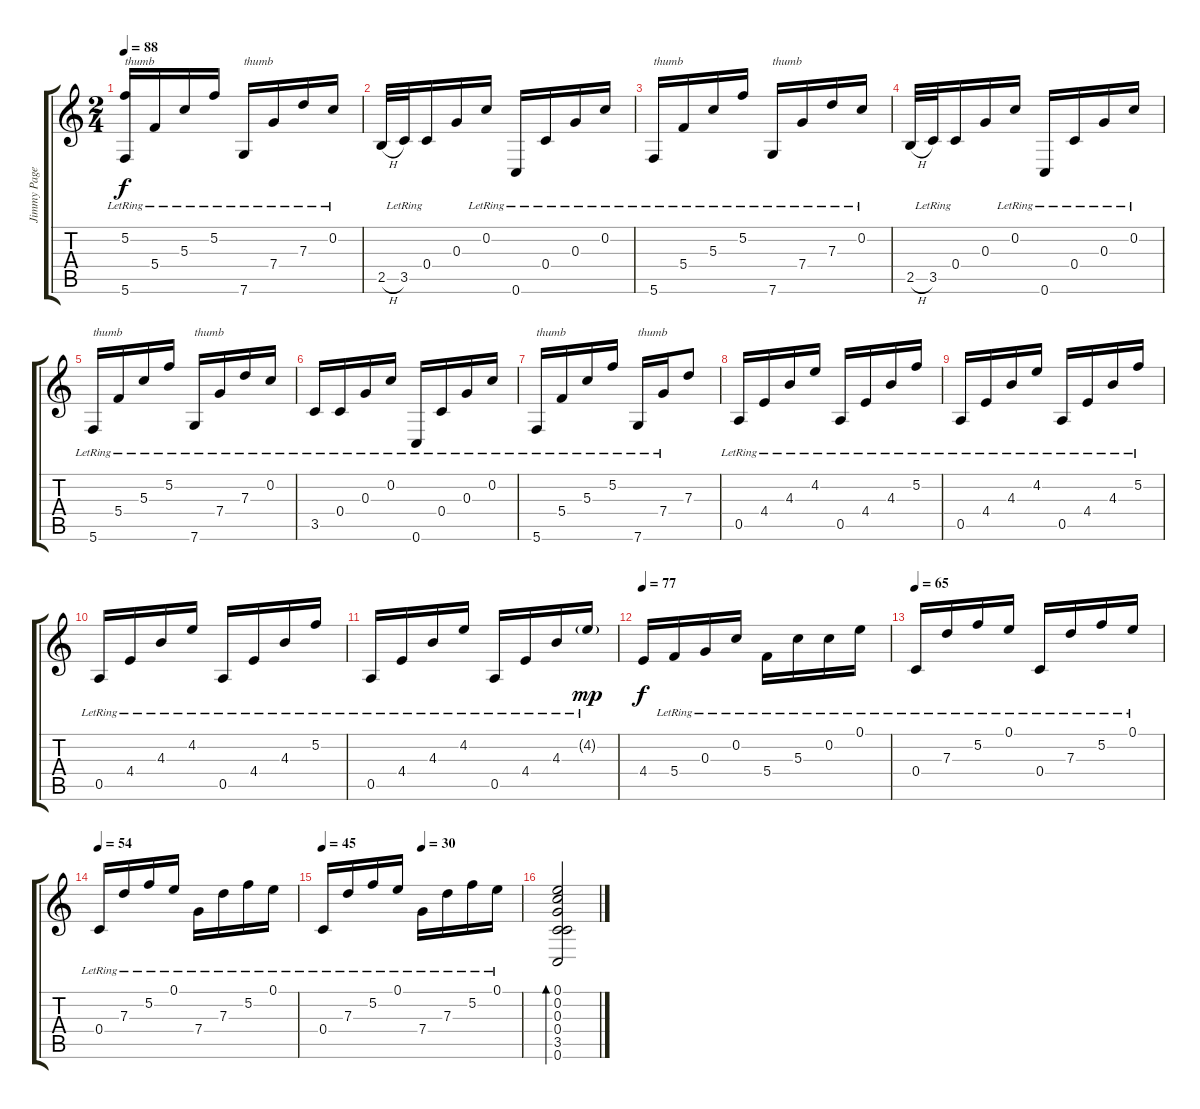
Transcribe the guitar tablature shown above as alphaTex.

\track ("Jimmy Page" "Jimmy Page") {instrument acousticguitarsteel}
\staff {score tabs}
\tuning (E4 C4 G3 C3 A2 C2) {hide}
\ts (2 4)
\tempo 88
\clef g2
\ks c
(5.2{lr} 5.6{lr}).16{txt "thumb" dy f} 5.4{lr}.16 5.3{lr}.16 5.2{lr}.16 7.6{lr}.16{txt "thumb"} 7.4{lr}.16 7.3{lr}.16 0.2{lr}.16 |
2.5{h}.32 3.5{lr}.32 0.4{lr}.16 0.3.16 0.2{lr}.16 0.6{lr}.16 0.4{lr}.16 0.3{lr}.16 0.2{lr}.16 |
5.6{lr}.16{txt "thumb"} 5.4{lr}.16 5.3{lr}.16 5.2{lr}.16 7.6{lr}.16{txt "thumb"} 7.4{lr}.16 7.3{lr}.16 0.2{lr}.16 |
2.5{h}.32 3.5{lr}.32 0.4{lr}.16 0.3.16 0.2{lr}.16 0.6{lr}.16 0.4{lr}.16 0.3{lr}.16 0.2{lr}.16 |
5.6{lr}.16{txt "thumb"} 5.4{lr}.16 5.3{lr}.16 5.2{lr}.16 7.6{lr}.16{txt "thumb"} 7.4{lr}.16 7.3{lr}.16 0.2{lr}.16 |
3.5{lr}.16 0.4{lr}.16 0.3{lr}.16 0.2{lr}.16 0.6{lr}.16 0.4{lr}.16 0.3{lr}.16 0.2{lr}.16 |
5.6{lr}.16{txt "thumb"} 5.4{lr}.16 5.3{lr}.16 5.2{lr}.16 7.6{lr}.16{txt "thumb"} 7.4{lr}.16 7.3.8 |
0.5{lr}.16 4.4{lr}.16 4.3{lr}.16 4.2{lr}.16 0.5{lr}.16 4.4{lr}.16 4.3{lr}.16 5.2{lr}.16 |
0.5{lr}.16 4.4{lr}.16 4.3{lr}.16 4.2{lr}.16 0.5{lr}.16 4.4{lr}.16 4.3{lr}.16 5.2{lr}.16 |
0.5{lr}.16 4.4{lr}.16 4.3{lr}.16 4.2{lr}.16 0.5{lr}.16 4.4{lr}.16 4.3{lr}.16 5.2{lr}.16 |
0.5{lr}.16 4.4{lr}.16 4.3{lr}.16 4.2{lr}.16 0.5{lr}.16 4.4{lr}.16 4.3{lr}.16 4.2{g lr}.16{dy mp} |
\tempo 77
4.4.16{dy f} 5.4{lr}.16 0.3{lr}.16 0.2{lr}.16 5.4{lr}.16 5.3{lr}.16 0.2{lr}.16 0.1{lr}.16 |
\tempo 65
0.4{lr}.16 7.3{lr}.16 5.2{lr}.16 0.1{lr}.16 0.4{lr}.16 7.3{lr}.16 5.2{lr}.16 0.1{lr}.16 |
\tempo 54
0.4{lr}.16 7.3{lr}.16 5.2{lr}.16 0.1{lr}.16 7.4{lr}.16 7.3{lr}.16 5.2{lr}.16 0.1{lr}.16 |
\tempo 45
\tempo (30 0.5)
0.4{lr}.16 7.3{lr}.16 5.2{lr}.16 0.1{lr}.16 7.4{lr}.16 7.3{lr}.16 5.2{lr}.16 0.1{lr}.16 |
(0.1 0.2 0.3 0.4 3.5 0.6).2{bd 60}
